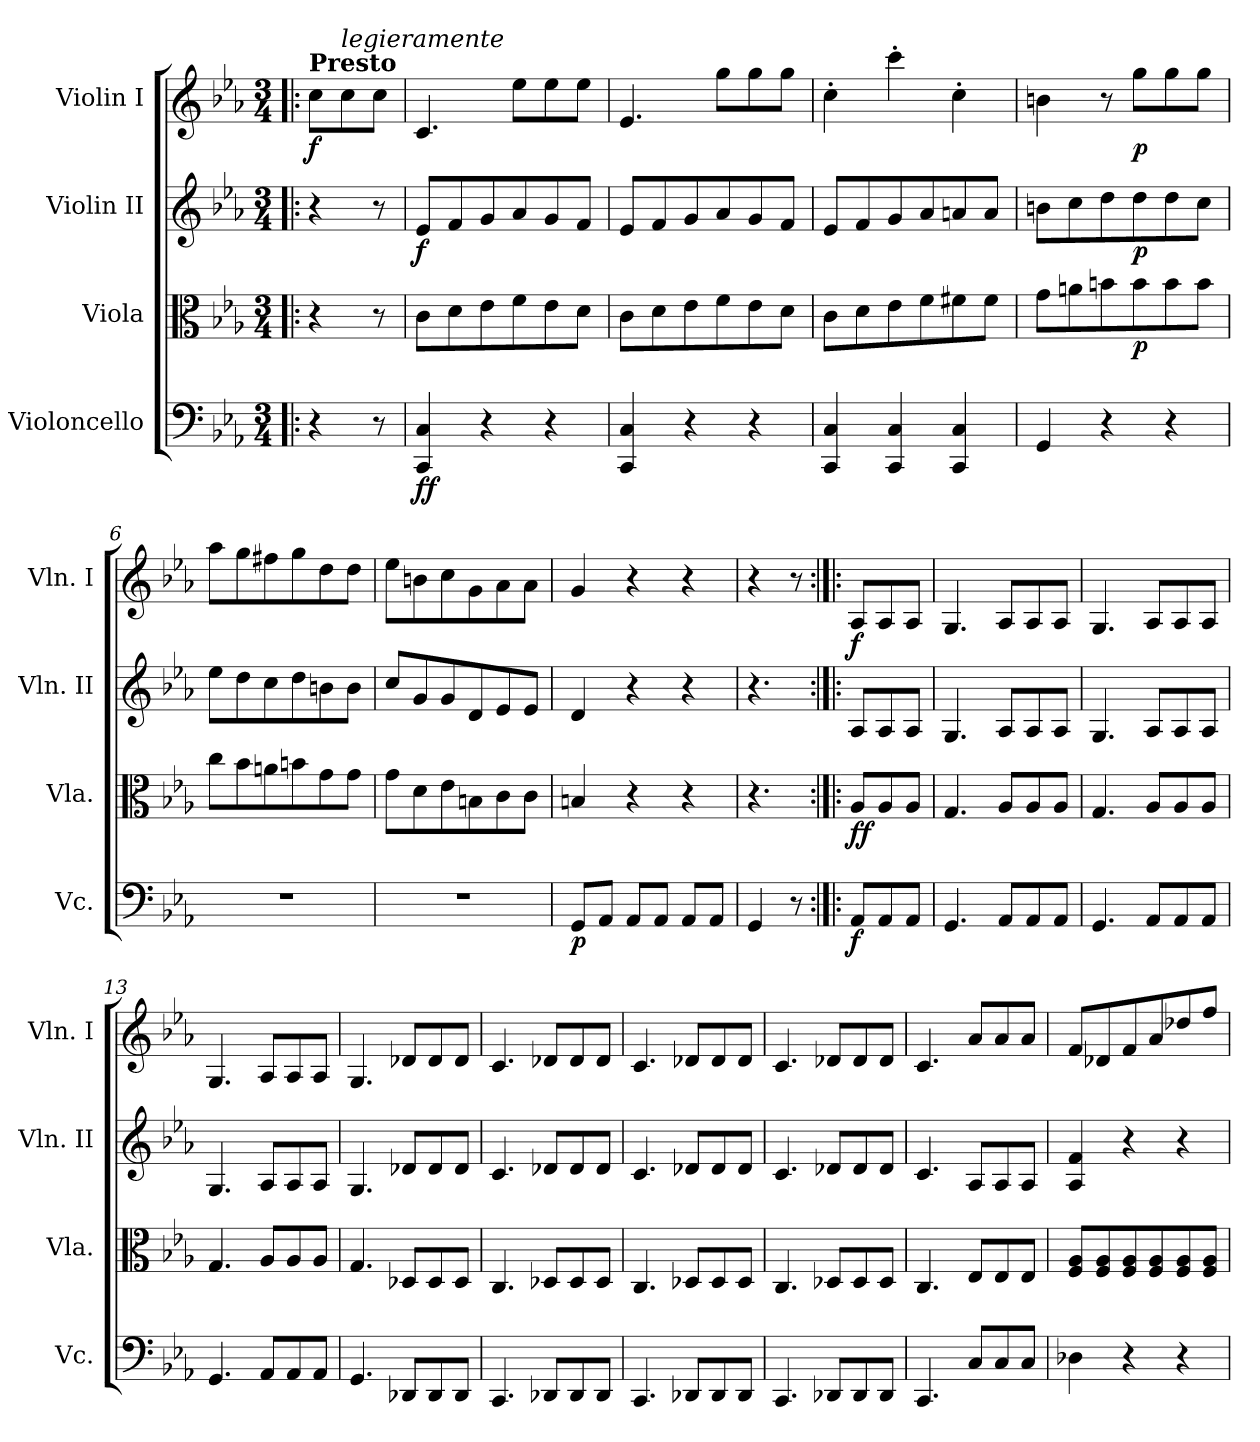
**kern	**dynam	**kern	**dynam	**kern	**dynam	**kern	**dynam
*part4	*part4	*part3	*part3	*part2	*part2	*part1	*part1
*staff4	*staff4	*staff3	*staff3	*staff2	*staff2	*staff1	*staff1
*I"Violoncello	*	*I"Viola	*	*I"Violin II	*	*I"Violin I	*
*I'Vc.	*	*I'Vla.	*	*I'Vln. II	*	*I'Vln. I	*
*clefF4	*	*clefC3	*	*clefG2	*	*clefG2	*
*k[b-e-a-]	*	*k[b-e-a-]	*	*k[b-e-a-]	*	*k[b-e-a-]	*
*c:	*	*c:	*	*c:	*	*c:	*
*M3/4	*	*M3/4	*	*M3/4	*	*M3/4	*
*MM160	*	*MM160	*	*MM160	*	*MM160	*
=1!|:	=1!|:	=1!|:	=1!|:	=1!|:	=1!|:	=1!|:	=1!|:
!	!	!	!	!	!	!LO:TX:a:B:t=Presto	!
!	!	!	!	!	!	!	!LO:DY:b
4r	.	4r	.	4r	.	8cc\L	f
!	!	!	!	!	!	!LO:TX:a:i:t=legieramente	!
.	.	.	.	.	.	8cc\	.
8r	.	8r	.	8r	.	8cc\J	.
=2	=2	=2	=2	=2	=2	=2	=2
!	!LO:DY:b	!	!	!	!	!	!
!	!LO:DY:n=1:b	!	!	!	!LO:DY:b	!	!
4CC/ 4C/	f f	8c\L	.	8e-/L	f	4.c/	.
.	.	8d\	.	8f/	.	.	.
4r	.	8e-\	.	8g/	.	.	.
.	.	8f\	.	8a-/	.	8ee-\L	.
4r	.	8e-\	.	8g/	.	8ee-\	.
.	.	8d\J	.	8f/J	.	8ee-\J	.
=3	=3	=3	=3	=3	=3	=3	=3
4CC/ 4C/	.	8c\L	.	8e-/L	.	4.e-/	.
.	.	8d\	.	8f/	.	.	.
4r	.	8e-\	.	8g/	.	.	.
.	.	8f\	.	8a-/	.	8gg\L	.
4r	.	8e-\	.	8g/	.	8gg\	.
.	.	8d\J	.	8f/J	.	8gg\J	.
=4	=4	=4	=4	=4	=4	=4	=4
4CC/ 4C/	.	8c\L	.	8e-/L	.	4cc'\	.
.	.	8d\	.	8f/	.	.	.
4CC/ 4C/	.	8e-\	.	8g/	.	4ccc'\	.
.	.	8f\	.	8a-/	.	.	.
4CC/ 4C/	.	8f#X\	.	8an/	.	4cc'\	.
.	.	8f#\J	.	8a/J	.	.	.
=5	=5	=5	=5	=5	=5	=5	=5
4GG/	.	8g\L	.	8bn\L	.	4bn\	.
.	.	8an\	.	8cc\	.	.	.
4r	.	8bn\	.	8dd\	.	8r	.
!	!	!	!LO:DY:b	!	!LO:DY:b	!	!LO:DY:b
.	.	8b\	p	8dd\	p	8gg\L	p
4r	.	8b\	.	8dd\	.	8gg\	.
.	.	8b\J	.	8cc\J	.	8gg\J	.
=6	=6	=6	=6	=6	=6	=6	=6
2.r	.	8cc\L	.	8ee-\L	.	8aa-\L	.
.	.	8b-\	.	8dd\	.	8gg\	.
.	.	8an\	.	8cc\	.	8ff#X\	.
.	.	8bn\	.	8dd\	.	8gg\	.
.	.	8g\	.	8bn\	.	8dd\	.
.	.	8g\J	.	8b\J	.	8dd\J	.
!!LO:LB:g=z
=7	=7	=7	=7	=7	=7	=7	=7
2.r	.	8g\L	.	8cc/L	.	8ee-\L	.
.	.	8d\	.	8g/	.	8bn\	.
.	.	8e-\	.	8g/	.	8cc\	.
.	.	8Bn\	.	8d/	.	8g\	.
.	.	8c\	.	8e-/	.	8a-\	.
.	.	8c\J	.	8e-/J	.	8a-\J	.
=8	=8	=8	=8	=8	=8	=8	=8
!	!LO:DY:b	!	!	!	!	!	!
8GG/L	p	4Bn/	.	4d/	.	4g/	.
8AA-/J	.	.	.	.	.	.	.
8AA-/L	.	4r	.	4r	.	4r	.
8AA-/J	.	.	.	.	.	.	.
8AA-/L	.	4r	.	4r	.	4r	.
8AA-/J	.	.	.	.	.	.	.
=9	=9	=9	=9	=9	=9	=9	=9
4GG/	.	4.r	.	4.r	.	4r	.
8r	.	.	.	.	.	8r	.
=10:|!|:	=10:|!|:	=10:|!|:	=10:|!|:	=10:|!|:	=10:|!|:	=10:|!|:	=10:|!|:
!	!LO:DY:b	!	!LO:DY:b	!	!	!	!
!	!	!	!LO:DY:n=1:b	!	!	!	!LO:DY:b
8AA-/L	f	8A-/L	f f	8A-/L	.	8A-/L	f
8AA-/	.	8A-/	.	8A-/	.	8A-/	.
8AA-/J	.	8A-/J	.	8A-/J	.	8A-/J	.
=11	=11	=11	=11	=11	=11	=11	=11
4.GG/	.	4.G/	.	4.G/	.	4.G/	.
8AA-/L	.	8A-/L	.	8A-/L	.	8A-/L	.
8AA-/	.	8A-/	.	8A-/	.	8A-/	.
8AA-/J	.	8A-/J	.	8A-/J	.	8A-/J	.
=12	=12	=12	=12	=12	=12	=12	=12
4.GG/	.	4.G/	.	4.G/	.	4.G/	.
8AA-/L	.	8A-/L	.	8A-/L	.	8A-/L	.
8AA-/	.	8A-/	.	8A-/	.	8A-/	.
8AA-/J	.	8A-/J	.	8A-/J	.	8A-/J	.
=13	=13	=13	=13	=13	=13	=13	=13
4.GG/	.	4.G/	.	4.G/	.	4.G/	.
8AA-/L	.	8A-/L	.	8A-/L	.	8A-/L	.
8AA-/	.	8A-/	.	8A-/	.	8A-/	.
8AA-/J	.	8A-/J	.	8A-/J	.	8A-/J	.
!!LO:LB:g=z
=14	=14	=14	=14	=14	=14	=14	=14
4.GG/	.	4.G/	.	4.G/	.	4.G/	.
8DD-X/L	.	8D-X/L	.	8d-X/L	.	8d-X/L	.
8DD-/	.	8D-/	.	8d-/	.	8d-/	.
8DD-/J	.	8D-/J	.	8d-/J	.	8d-/J	.
=15	=15	=15	=15	=15	=15	=15	=15
4.CC/	.	4.C/	.	4.c/	.	4.c/	.
8DD-X/L	.	8D-X/L	.	8d-X/L	.	8d-X/L	.
8DD-/	.	8D-/	.	8d-/	.	8d-/	.
8DD-/J	.	8D-/J	.	8d-/J	.	8d-/J	.
=16	=16	=16	=16	=16	=16	=16	=16
4.CC/	.	4.C/	.	4.c/	.	4.c/	.
8DD-X/L	.	8D-X/L	.	8d-X/L	.	8d-X/L	.
8DD-/	.	8D-/	.	8d-/	.	8d-/	.
8DD-/J	.	8D-/J	.	8d-/J	.	8d-/J	.
=17	=17	=17	=17	=17	=17	=17	=17
4.CC/	.	4.C/	.	4.c/	.	4.c/	.
8DD-X/L	.	8D-X/L	.	8d-X/L	.	8d-X/L	.
8DD-/	.	8D-/	.	8d-/	.	8d-/	.
8DD-/J	.	8D-/J	.	8d-/J	.	8d-/J	.
=18	=18	=18	=18	=18	=18	=18	=18
4.CC/	.	4.C/	.	4.c/	.	4.c/	.
8C/L	.	8E-/L	.	8A-/L	.	8a-/L	.
8C/	.	8E-/	.	8A-/	.	8a-/	.
8C/J	.	8E-/J	.	8A-/J	.	8a-/J	.
=19	=19	=19	=19	=19	=19	=19	=19
4D-X\	.	8F/ 8A-/L	.	4A-/ 4f/	.	8f/L	.
.	.	8F/ 8A-/	.	.	.	8d-X/	.
4r	.	8F/ 8A-/	.	4r	.	8f/	.
.	.	8F/ 8A-/	.	.	.	8a-/	.
4r	.	8F/ 8A-/	.	4r	.	8dd-X/	.
.	.	8F/ 8A-/J	.	.	.	8ff/J	.
=	=	=	=	=	=	=	=
*-	*-	*-	*-	*-	*-	*-	*-
